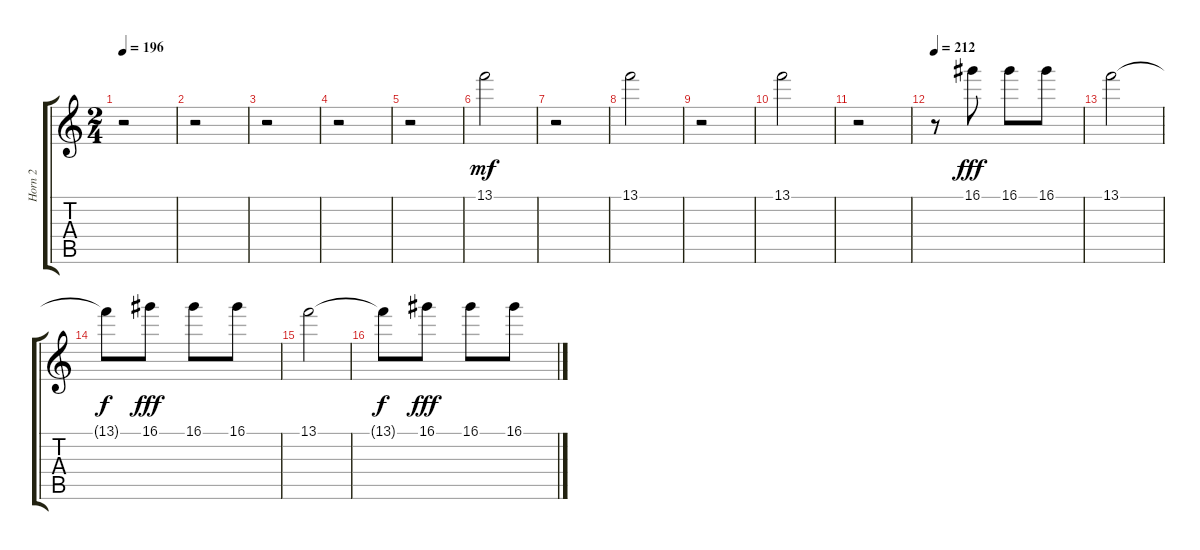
\track ("Horn 2" "Horn 2") {instrument acousticguitarnylon}
\staff {score tabs}
\tuning (E4 B3 G3 D3 A2 E2) {hide}
\ts (2 4)
\tempo 196
\clef g2
\ks c
r.2{dy ff} |
r.2 |
r.2 |
r.2 |
r.2 |
13.1.2{dy mf} |
r.2 |
13.1.2 |
r.2 |
13.1.2 |
r.2 |
\tempo 212
r.8 16.1.8{dy fff} 16.1.8 16.1.8 |
13.1.2 |
13.1{t}.8{dy f} 16.1.8{dy fff} 16.1.8 16.1.8 |
13.1.2 |
13.1{t}.8{dy f} 16.1.8{dy fff} 16.1.8 16.1.8
